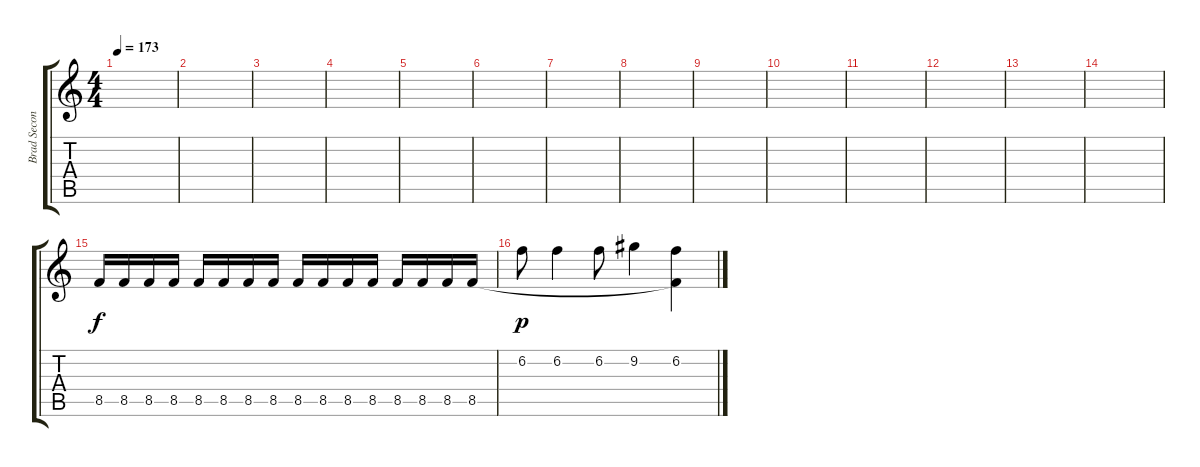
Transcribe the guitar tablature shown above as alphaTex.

\track ("Brad Second Guitar" "Brad Secon") {instrument electricguitarjazz}
\staff {score tabs}
\tuning (E4 B3 G3 D3 A2 E2) {hide}
\ts (4 4)
\tempo 173
\clef g2
\ks c
|
|
|
|
|
|
|
|
|
|
|
|
|
|
8.5.16{dy f} 8.5.16 8.5.16 8.5.16 8.5.16 8.5.16 8.5.16 8.5.16 8.5.16 8.5.16 8.5.16 8.5.16 8.5.16 8.5.16 8.5.16 8.5.16 |
6.2.8{dy p} 6.2.4 6.2.8 9.2.4 (6.2 8.5{t}).4
